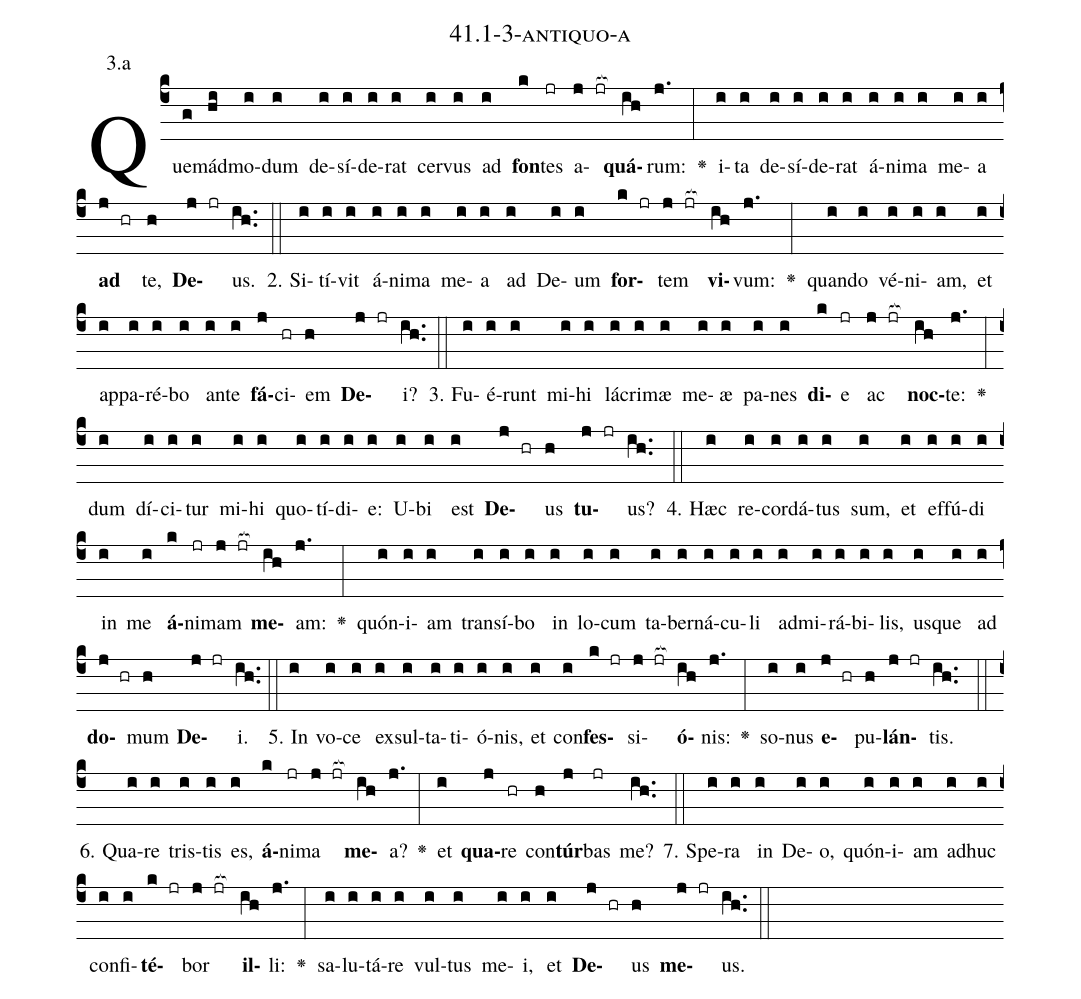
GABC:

name: 41.1-3-antiquo-a;
annotation: 3.a;
%%
(c4)Quem(g)ád(hi)mo(i)dum(i) de(i)sí(i)de(i)rat(i) cer(i)vus(i) ad(i) <b>fon</b>(k)tes(jr) a(j jr[ocb:1{])<b>quá</b>(ih[ocb:0}])rum:(j.) <v>\greheightstar</v>(:) i(i)ta(i) de(i)sí(i)de(i)rat(i) á(i)ni(i)ma(i) me(i)a(i) <b>ad</b>(j hr) te,(h) <b>De</b>(j jr)us.(ih..) (::)
2. Si(i)tí(i)vit(i) á(i)ni(i)ma(i) me(i)a(i) ad(i) De(i)um(i) <b>for</b>(k jr)tem(j jr[ocb:1{]) <b>vi</b>(ih[ocb:0}])vum:(j.) <v>\greheightstar</v>(:) quan(i)do(i) vé(i)ni(i)am,(i) et(i) ap(i)pa(i)ré(i)bo(i) an(i)te(i) <b>fá</b>(j)ci(hr)em(h) <b>De</b>(j jr)i?(ih..) (::)
3. Fu(i)é(i)runt(i) mi(i)hi(i) lá(i)cri(i)mæ(i) me(i)æ(i) pa(i)nes(i) <b>di</b>(k)e(jr) ac(j jr[ocb:1{]) <b>noc</b>(ih[ocb:0}])te:(j.) <v>\greheightstar</v>(:) dum(i) dí(i)ci(i)tur(i) mi(i)hi(i) quo(i)tí(i)di(i)e:(i) U(i)bi(i) est(i) <b>De</b>(j hr)us(h) <b>tu</b>(j jr)us?(ih..) (::)
4. Hæc(i) re(i)cor(i)dá(i)tus(i) sum,(i) et(i) ef(i)fú(i)di(i) in(i) me(i) <b>á</b>(k)ni(jr)mam(j jr[ocb:1{]) <b>me</b>(ih[ocb:0}])am:(j.) <v>\greheightstar</v>(:) quón(i)i(i)am(i) trans(i)í(i)bo(i) in(i) lo(i)cum(i) ta(i)ber(i)ná(i)cu(i)li(i) ad(i)mi(i)rá(i)bi(i)lis,(i) us(i)que(i) ad(i) <b>do</b>(j hr)mum(h) <b>De</b>(j jr)i.(ih..) (::)
5. In(i) vo(i)ce(i) ex(i)sul(i)ta(i)ti(i)ó(i)nis,(i) et(i) con(i)<b>fes</b>(k jr)si(j jr[ocb:1{])<b>ó</b>(ih[ocb:0}])nis:(j.) <v>\greheightstar</v>(:) so(i)nus(i) <b>e</b>(j hr)pu(h)<b>lán</b>(j jr)tis.(ih..) (::)
6. Qua(i)re(i) tris(i)tis(i) es,(i) <b>á</b>(k)ni(jr)ma(j jr[ocb:1{]) <b>me</b>(ih[ocb:0}])a?(j.) <v>\greheightstar</v>(:) et(i) <b>qua</b>(j)re(hr) con(h)<b>túr</b>(j)bas(jr) me?(ih..) (::)
7. Spe(i)ra(i) in(i) De(i)o,(i) quón(i)i(i)am(i) ad(i)huc(i) con(i)fi(i)<b>té</b>(k jr)bor(j jr[ocb:1{]) <b>il</b>(ih[ocb:0}])li:(j.) <v>\greheightstar</v>(:) sa(i)lu(i)tá(i)re(i) vul(i)tus(i) me(i)i,(i) et(i) <b>De</b>(j hr)us(h) <b>me</b>(j jr)us.(ih..) (::)
